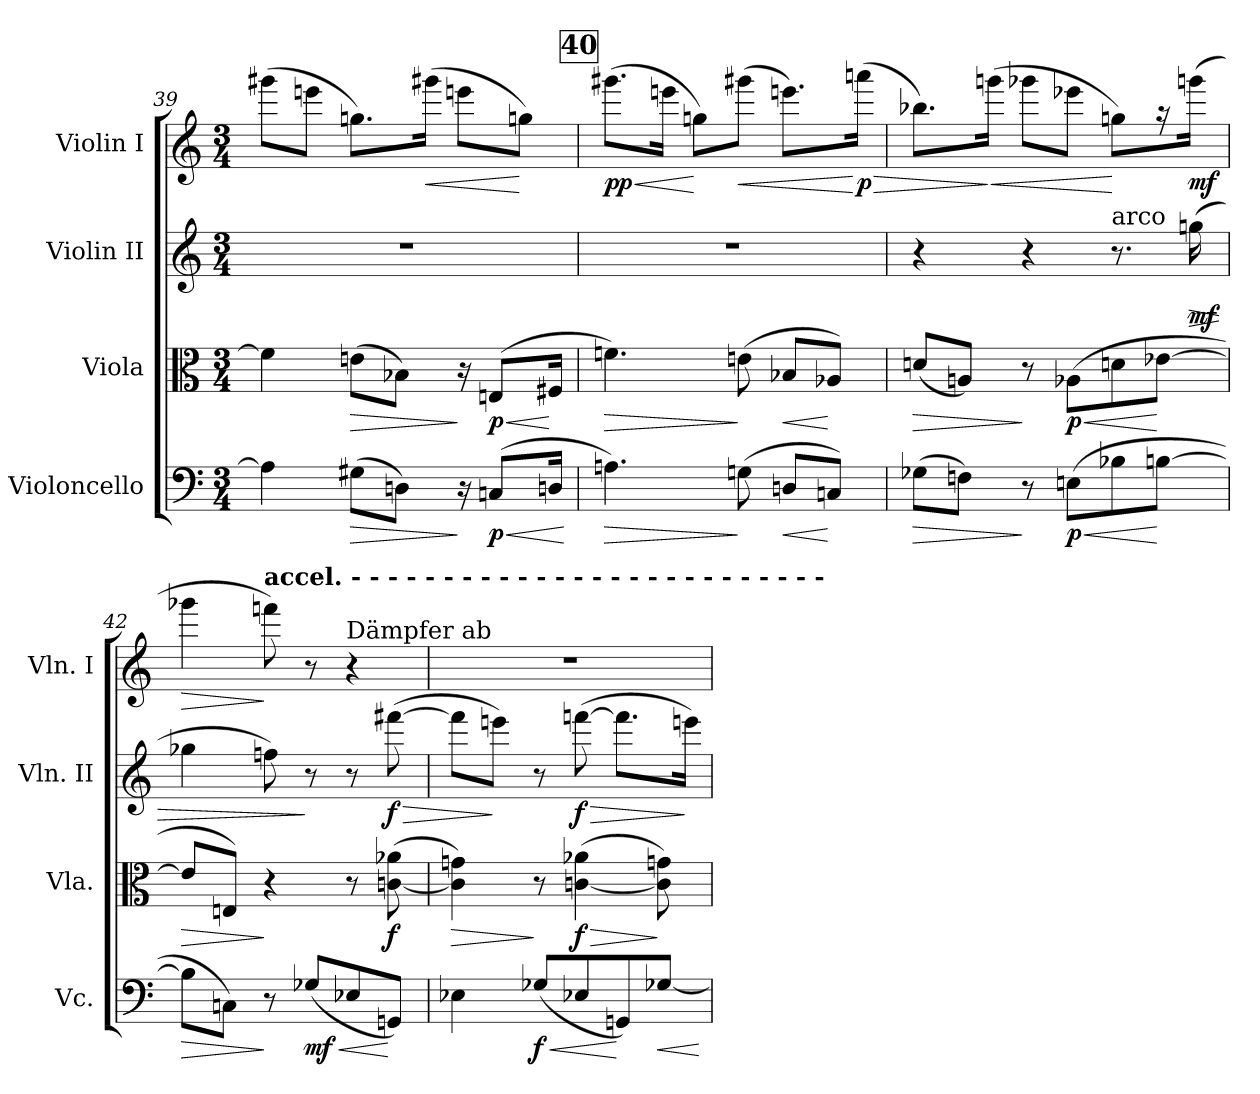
**kern	**dynam	**kern	**dynam	**kern	**dynam	**kern	**dynam
*part4	*part4	*part3	*part3	*part2	*part2	*part1	*part1
*staff4	*staff4	*staff3	*staff3	*staff2	*staff2	*staff1	*staff1
*I"Violoncello	*	*I"Viola	*	*I"Violin II	*	*I"Violin I	*
*I'Vc.	*	*I'Vla.	*	*I'Vln. II	*	*I'Vln. I	*
*clefF4	*	*clefC3	*	*clefG2	*	*clefG2	*
*k[]	*	*k[]	*	*k[]	*	*k[]	*
*C:	*	*C:	*	*C:	*	*C:	*
*M3/4	*	*M3/4	*	*M3/4	*	*M3/4	*
=39	=39	=39	=39	=39	=39	=39	=39
4A]	.	4f]	.	4%3r	.	(8ggg#XL	.
.	.	.	.	.	.	8eeenJ	.
!	!LO:HP:b	!	!LO:HP:b	!	!	!	!
(8G#XL	>	(8enL	>	.	.	8.ggnL)	.
8DnJ)	.	8B-XJ)	.	.	.	.	.
!	!	!	!	!	!	!	!LO:HP:b
.	.	.	.	.	.	(16ggg#XJk	<
16r	]	16r	]	.	.	8eeenL	.
!	!LO:HP:b	!	!LO:HP:b	!	!	!	!
(>8CnL	< p	(>8EnL	< p	.	.	.	.
.	.	.	.	.	.	8ggnJ)	[
16DnJk	.	16F#XJk	[	.	.	.	.
.	[	.	.	.	.	.	.
!!LO:REH:place=s1:t=40
=40	=40	=40	=40	=40	=40	=40	=40
!	!LO:HP:b	!	!LO:HP:b	!	!	!	!LO:HP:b
4.An)	>	4.fn)	>	4%3r	.	(8.ggg#XL	< pp
.	.	.	.	.	.	16eeenJk	.
.	.	.	.	.	.	8ggnL)	[
!	!	!	!	!	!	!	!LO:HP:b
(>8Gn	]	(>8en	]	.	.	(8ggg#XJ	<
!	!LO:HP:b	!	!LO:HP:b	!	!	!	!
8DnL	<	8B-XL	<	.	.	8.eeenL)	.
8CnJ)	[	8A-XJ)	[	.	.	.	.
!	!	!	!	!	!	!	!LO:HP:n=1:b
.	.	.	.	.	.	(16aaanJk	[ > p
=41	=41	=41	=41	=41	=41	=41	=41
!	!LO:HP:b	!	!LO:HP:b	!	!	!	!
(8G-XL	>	(8dnL	>	4r	.	8.bb-XL)	.
8FnJ)	.	8AnJ)	.	.	.	.	.
!	!	!	!	!	!	!	!LO:HP:n=1:b
.	.	.	.	.	.	(16gggnJk	] <
8r	]	8r	]	4r	.	8ggg-XL	.
!	!LO:HP:b	!	!LO:HP:b	!	!	!	!
(8EnL	< p	(>8A-XL	< p	.	.	8eee-XJ	.
!	!	!	!	!LO:TX:a:t=arco	!	!	!
8B-X	.	8dn	.	8.r	.	8ggnL)	[
[8BnJ	[	[8e-XJ	[	.	.	16r	.
!	!	!	!	!	!LO:HP:b	!	!
.	.	.	.	(16ggn	> mf	(16gggnJk	mf
=42	=42	=42	=42	=42	=42	=42	=42
!	!LO:HP:b	!	!LO:HP:b	!	!	!	!LO:HP:b
8BL]	>	8e-L]	>	4gg-X	.	4ggg-X	>
8CnJ)	.	8EnJ)	.	.	.	.	.
!	!	!	!	!	!	!LO:TX:a:B:t=accel. - - - - - - - - - - - - - - - - - - - - - - - - - -	!
8r	]	4r	]	8ffn)	.	8fffn)	]
!	!LO:HP:b	!	!	!	!	!	!
(8G-X/L	< mf	.	.	8r	]	8r	.
!	!	!	!	!	!	!LO:TX:a:t=Dämpfer ab	!
8E-X	.	8r	.	8r	.	4r	.
!	!	!	!	!	!LO:HP:b	!	!
8GGnJ)	[	([8cn 8a-X	f	([8fff#X	> f	.	.
=43	=43	=43	=43	=43	=43	=43	=43
!	!	!	!LO:HP:b	!	!	!	!
4E-X	.	4c] 4gn)	>	8fff#L]	.	4%3r	.
.	.	.	.	8eeenJ)	]	.	.
!	!LO:HP:b	!	!	!	!	!	!
(8G-X/L	< f	8r	]	8r	.	.	.
!	!	!	!LO:HP:b	!	!LO:HP:b	!	!
8E-X	.	([4cn 4a-X	> f	([8fffn	> f	.	.
8GGn)	[	.	.	8.fffL]	.	.	.
!	!LO:HP:b	!	!	!	!	!	!
[>8G-XJ	<	8c] 8gn)	]	.	.	.	.
.	.	.	.	16eeenJk)	]	.	.
.	[	.	.	.	.	.	.
=	=	=	=	=	=	=	=
*-	*-	*-	*-	*-	*-	*-	*-
